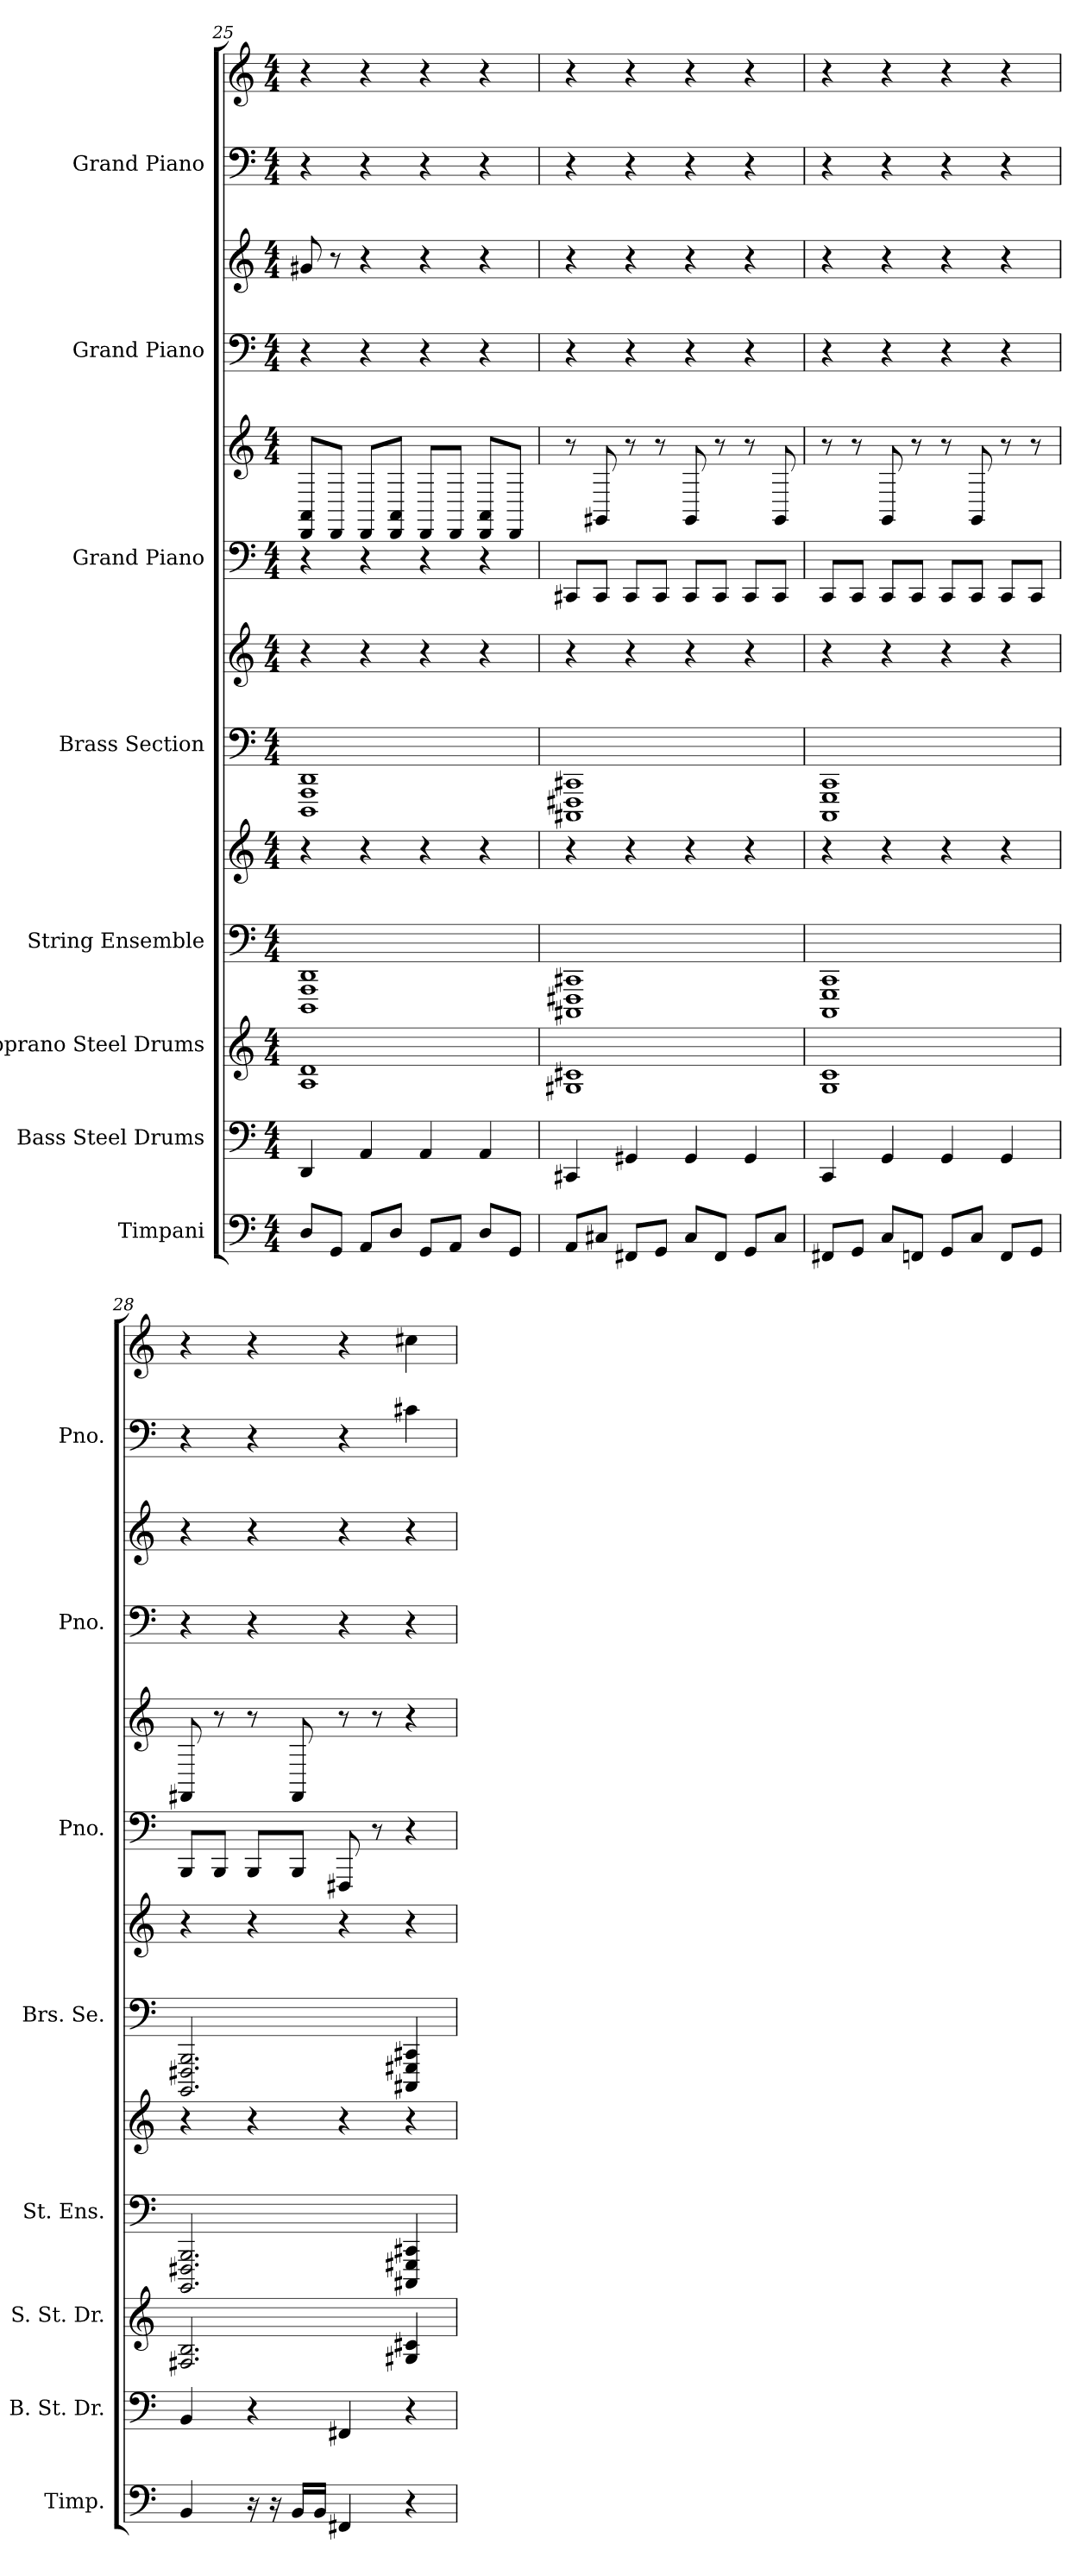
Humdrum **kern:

**kern	**kern	**kern	**kern	**kern	**kern	**kern	**kern	**kern	**kern	**kern	**kern	**kern
*part8	*part7	*part6	*part5	*part5	*part4	*part4	*part3	*part3	*part2	*part2	*part1	*part1
*staff13	*staff12	*staff11	*staff10	*staff9	*staff8	*staff7	*staff6	*staff5	*staff4	*staff3	*staff2	*staff1
*I"Timpani	*I"Bass Steel Drums	*I"Soprano Steel Drums	*I"String Ensemble	*	*I"Brass Section	*	*I"Grand Piano	*	*I"Grand Piano	*	*I"Grand Piano	*
*I'Timp.	*I'B. St. Dr.	*I'S. St. Dr.	*I'St. Ens.	*	*I'Brs. Se.	*	*I'Pno.	*	*I'Pno.	*	*I'Pno.	*
*clefF4	*clefF4	*clefG2	*clefF4	*clefG2	*clefF4	*clefG2	*clefF4	*clefG2	*clefF4	*clefG2	*clefF4	*clefG2
*k[]	*k[]	*k[]	*k[]	*k[]	*k[]	*k[]	*k[]	*k[]	*k[]	*k[]	*k[]	*k[]
*M4/4	*M4/4	*M4/4	*M4/4	*M4/4	*M4/4	*M4/4	*M4/4	*M4/4	*M4/4	*M4/4	*M4/4	*M4/4
=25	=25	=25	=25	=25	=25	=25	=25	=25	=25	=25	=25	=25
8DL	4DD	1d 1A	1DD 1DDD 1AAA	4r	1DD 1DDD 1AAA	4r	4r	8AA 8DDL	4r	8g#X	4r	4r
8GGJ	.	.	.	.	.	.	.	8DDJ	.	8r	.	.
8AAL	4AA	.	.	4r	.	4r	4r	8DDL	4r	4r	4r	4r
8DJ	.	.	.	.	.	.	.	8DD 8AAJ	.	.	.	.
8GGL	4AA	.	.	4r	.	4r	4r	8DDL	4r	4r	4r	4r
8AAJ	.	.	.	.	.	.	.	8DDJ	.	.	.	.
8DL	4AA	.	.	4r	.	4r	4r	8DD 8AAL	4r	4r	4r	4r
8GGJ	.	.	.	.	.	.	.	8DDJ	.	.	.	.
=26	=26	=26	=26	=26	=26	=26	=26	=26	=26	=26	=26	=26
8AAL	4CC#X	1c#X 1G#X	1CC#X 1FFF#X 1CCC#X	4r	1CC#X 1FFF#X 1CCC#X	4r	8CC#XL	8r	4r	4r	4r	4r
8C#XJ	.	.	.	.	.	.	8CC#J	8GG#X	.	.	.	.
8FF#XL	4GG#X	.	.	4r	.	4r	8CC#L	8r	4r	4r	4r	4r
8GGJ	.	.	.	.	.	.	8CC#J	8r	.	.	.	.
8C#L	4GG#	.	.	4r	.	4r	8CC#L	8GG#	4r	4r	4r	4r
8FF#J	.	.	.	.	.	.	8CC#J	8r	.	.	.	.
8GGL	4GG#	.	.	4r	.	4r	8CC#L	8r	4r	4r	4r	4r
8C#J	.	.	.	.	.	.	8CC#J	8GG#	.	.	.	.
=27	=27	=27	=27	=27	=27	=27	=27	=27	=27	=27	=27	=27
8FF#XL	4CC	1c 1G	1CCC 1GGG 1CC	4r	1CCC 1GGG 1CC	4r	8CCL	8r	4r	4r	4r	4r
8GGJ	.	.	.	.	.	.	8CCJ	8r	.	.	.	.
8CL	4GG	.	.	4r	.	4r	8CCL	8GG	4r	4r	4r	4r
8FFnJ	.	.	.	.	.	.	8CCJ	8r	.	.	.	.
8GGL	4GG	.	.	4r	.	4r	8CCL	8r	4r	4r	4r	4r
8CJ	.	.	.	.	.	.	8CCJ	8GG	.	.	.	.
8FFL	4GG	.	.	4r	.	4r	8CCL	8r	4r	4r	4r	4r
8GGJ	.	.	.	.	.	.	8CCJ	8r	.	.	.	.
=28	=28	=28	=28	=28	=28	=28	=28	=28	=28	=28	=28	=28
4BB	4BB	2.B 2.F#X	2.BBBB 2.FFF#X 2.BBB	4r	2.BBBB 2.FFF#X 2.BBB	4r	8BBBL	8FF#X	4r	4r	4r	4r
.	.	.	.	.	.	.	8BBBJ	8r	.	.	.	.
16r	4r	.	.	4r	.	4r	8BBBL	8r	4r	4r	4r	4r
16r	.	.	.	.	.	.	.	.	.	.	.	.
16BBLL	.	.	.	.	.	.	8BBBJ	8FF#	.	.	.	.
16BBJJ	.	.	.	.	.	.	.	.	.	.	.	.
4FF#X	4FF#X	.	.	4r	.	4r	8FFF#X	8r	4r	4r	4r	4r
.	.	.	.	.	.	.	8r	8r	.	.	.	.
4r	4r	4G#X 4c#X	4CCC#X 4GGG#X 4CC#X	4r	4CCC#X 4GGG#X 4CC#X	4r	4r	4r	4r	4r	4c#X	4cc#X
=	=	=	=	=	=	=	=	=	=	=	=	=
*-	*-	*-	*-	*-	*-	*-	*-	*-	*-	*-	*-	*-
